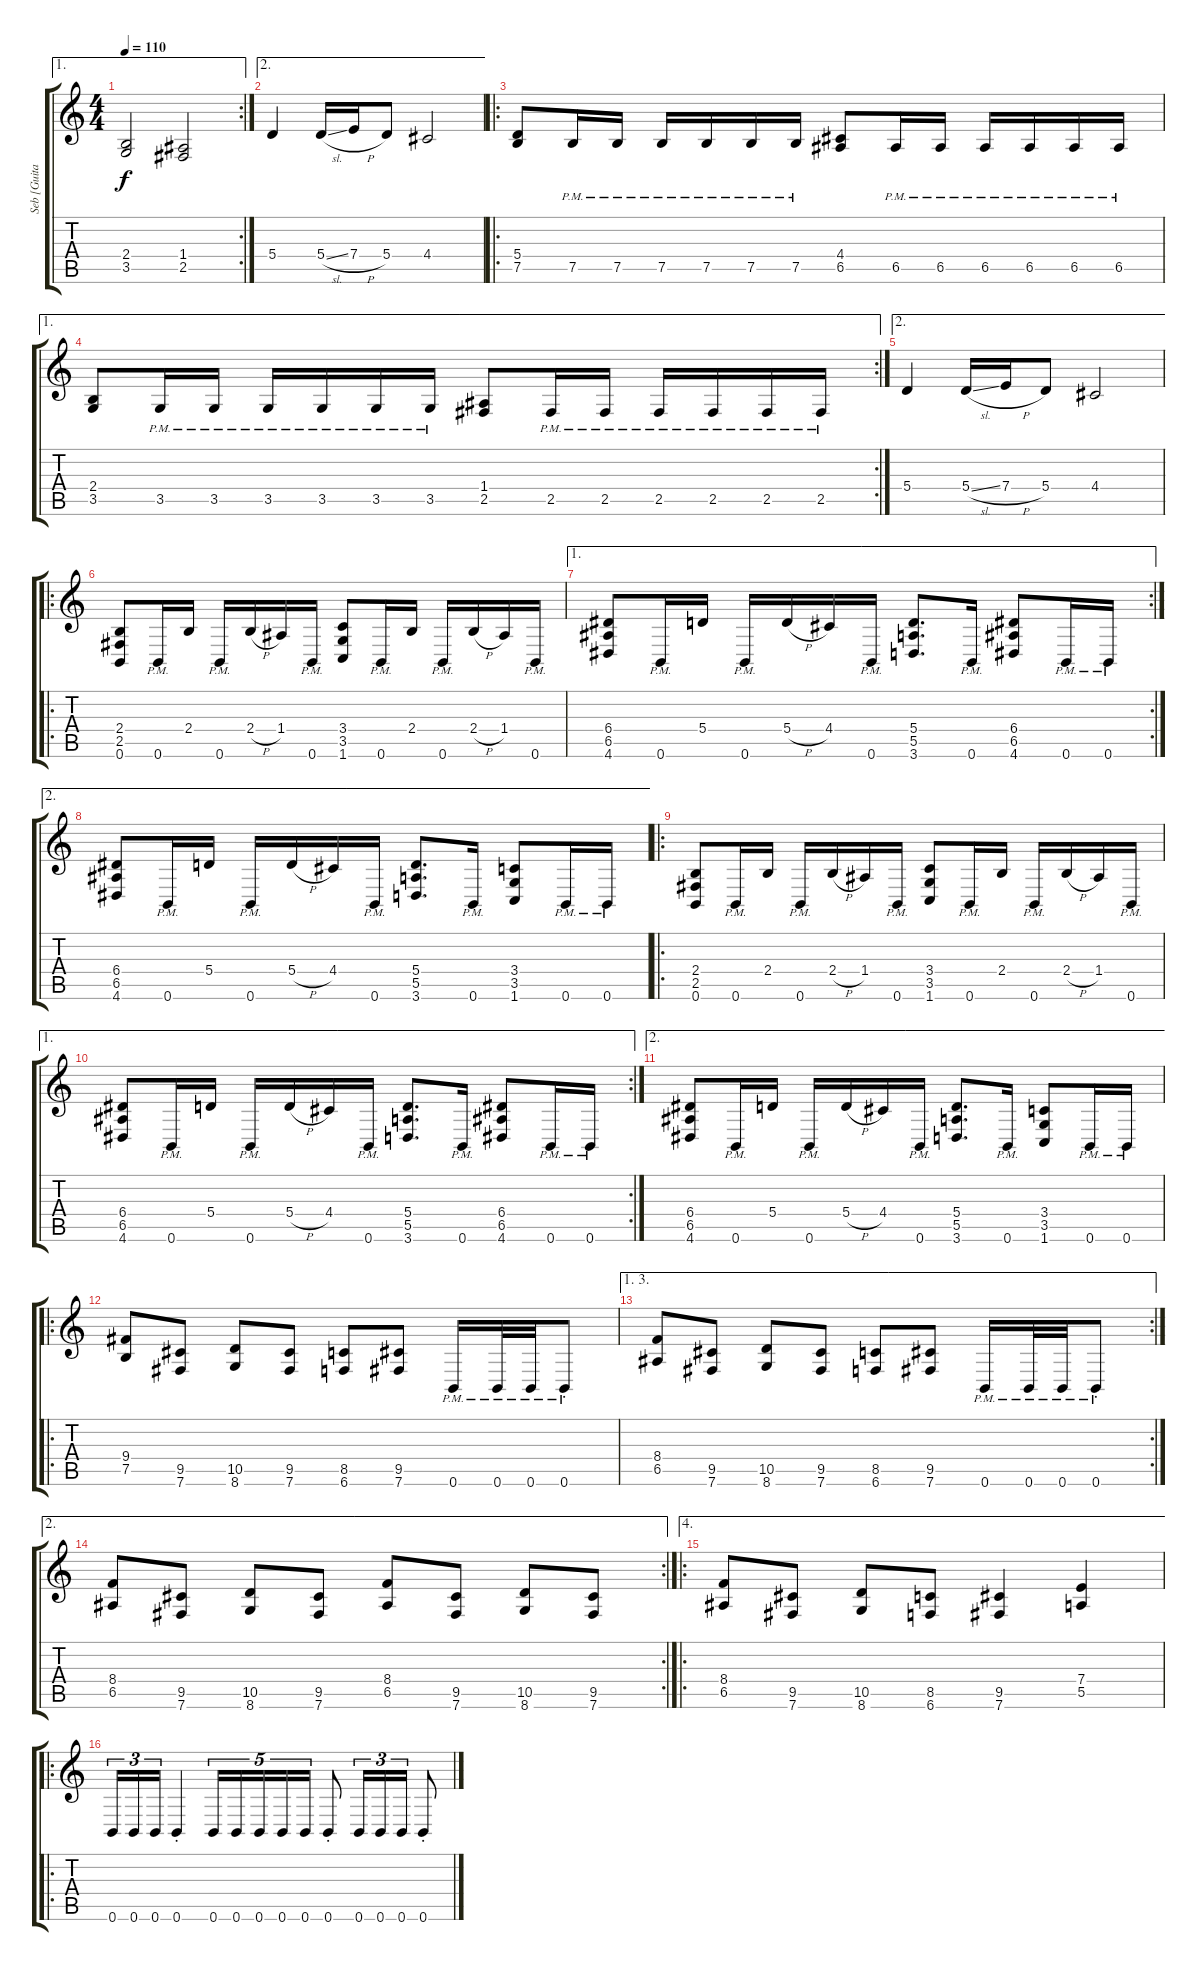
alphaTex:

\track ("Seb [Guitar Left]" "Seb [Guita") {instrument distortionguitar}
\staff {score tabs}
\tuning (B3 Gb3 D3 A2 E2 B1) {hide}
\ae 1
\rc 2
\ts (4 4)
\tempo 110
\clef g2
\ks c
(2.4 3.5).2{dy f} (1.4 2.5).2 |
\ae 2
5.4.4 5.4{sl}.16 7.4{h}.16 5.4.8 4.4.2 |
\ro
(5.4 7.5).8 7.5{pm}.16 7.5{pm}.16 7.5{pm}.16 7.5{pm}.16 7.5{pm}.16 7.5{pm}.16 (4.4 6.5).8 6.5{pm}.16 6.5{pm}.16 6.5{pm}.16 6.5{pm}.16 6.5{pm}.16 6.5{pm}.16 |
\ae 1
\rc 2
(2.4 3.5).8 3.5{pm}.16 3.5{pm}.16 3.5{pm}.16 3.5{pm}.16 3.5{pm}.16 3.5{pm}.16 (1.4 2.5).8 2.5{pm}.16 2.5{pm}.16 2.5{pm}.16 2.5{pm}.16 2.5{pm}.16 2.5{pm}.16 |
\ae 2
5.4.4 5.4{sl}.16 7.4{h}.16 5.4.8 4.4.2 |
\ro
(2.4 2.5 0.6).8{volume 16 balance 1} 0.6{pm}.16 2.4.16 0.6{pm}.16 2.4{h}.16 1.4.16 0.6{pm}.16 (3.4 3.5 1.6).8 0.6{pm}.16 2.4.16 0.6{pm}.16 2.4{h}.16 1.4.16 0.6{pm}.16 |
\ae 1
\rc 2
(6.4 6.5 4.6).8 0.6{pm}.16 5.4.16 0.6{pm}.16 5.4{h}.16 4.4.16 0.6{pm}.16 (5.4 5.5 3.6).8{d} 0.6{pm}.16 (6.4 6.5 4.6).8 0.6{pm}.16 0.6{pm}.16 |
\ae 2
(6.4 6.5 4.6).8 0.6{pm}.16 5.4.16 0.6{pm}.16 5.4{h}.16 4.4.16 0.6{pm}.16 (5.4 5.5 3.6).8{d} 0.6{pm}.16 (3.4 3.5 1.6).8 0.6{pm}.16 0.6{pm}.16 |
\ro
(2.4 2.5 0.6).8 0.6{pm}.16 2.4.16 0.6{pm}.16 2.4{h}.16 1.4.16 0.6{pm}.16 (3.4 3.5 1.6).8 0.6{pm}.16 2.4.16 0.6{pm}.16 2.4{h}.16 1.4.16 0.6{pm}.16 |
\ae 1
\rc 2
(6.4 6.5 4.6).8 0.6{pm}.16 5.4.16 0.6{pm}.16 5.4{h}.16 4.4.16 0.6{pm}.16 (5.4 5.5 3.6).8{d} 0.6{pm}.16 (6.4 6.5 4.6).8 0.6{pm}.16 0.6{pm}.16 |
\ae 2
(6.4 6.5 4.6).8 0.6{pm}.16 5.4.16 0.6{pm}.16 5.4{h}.16 4.4.16 0.6{pm}.16 (5.4 5.5 3.6).8{d} 0.6{pm}.16 (3.4 3.5 1.6).8 0.6{pm}.16 0.6{pm}.16 |
\ro
(9.4 7.5).8{volume 16 balance 1} (9.5 7.6).8 (10.5 8.6).8 (9.5 7.6).8 (8.5 6.6).8 (9.5 7.6).8 0.6{pm}.16 0.6{pm}.32 0.6{pm}.32 0.6{pm st}.8 |
\ae (1 3)
\rc 2
(8.4 6.5).8 (9.5 7.6).8 (10.5 8.6).8 (9.5 7.6).8 (8.5 6.6).8 (9.5 7.6).8 0.6{pm}.16 0.6{pm}.32 0.6{pm}.32 0.6{pm st}.8 |
\ae 2
\rc 2
(8.4 6.5).8 (9.5 7.6).8 (10.5 8.6).8 (9.5 7.6).8 (8.4 6.5).8 (9.5 7.6).8 (10.5 8.6).8 (9.5 7.6).8 |
\ae 4
\ro
(8.4 6.5).8 (9.5 7.6).8 (10.5 8.6).8 (8.5 6.6).8 (9.5 7.6).4 (7.4 5.5).4 |
\ro
0.6.16{tu (3 2)} 0.6.16{tu (3 2)} 0.6.16{tu (3 2)} 0.6{st}.4 0.6.16{tu (5 4)} 0.6.16{tu (5 4)} 0.6.16{tu (5 4)} 0.6.16{tu (5 4)} 0.6.16{tu (5 4)} 0.6{st}.8 0.6.16{tu (3 2)} 0.6.16{tu (3 2)} 0.6.16{tu (3 2)} 0.6{st}.8
